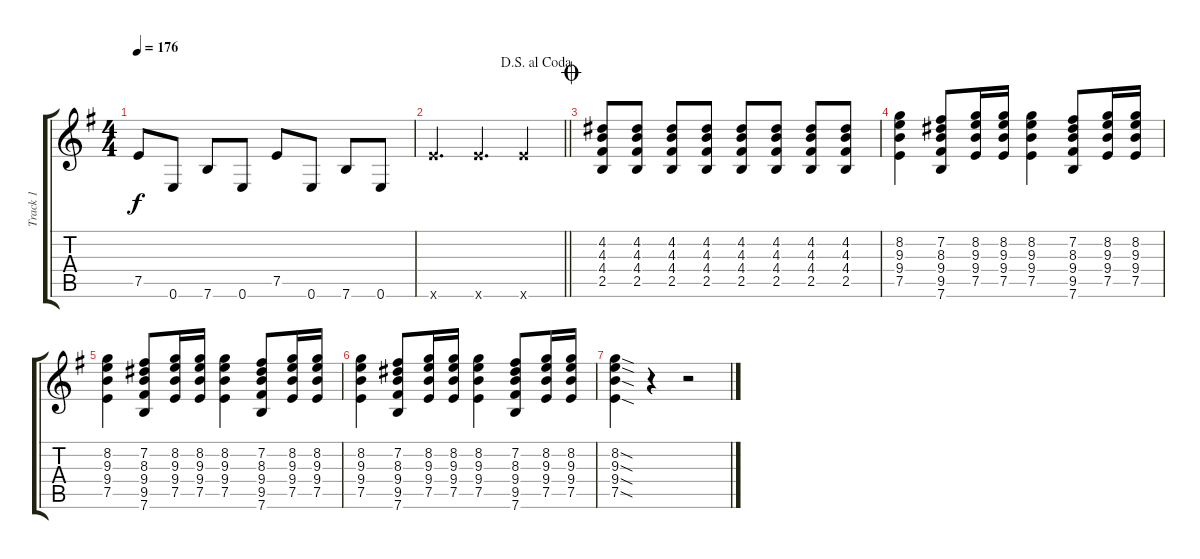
\track ("Track 1" "Track 1") {instrument distortionguitar}
\staff {score tabs}
\tuning (E4 B3 G3 D3 A2 E2) {hide}
\ts (4 4)
\tempo 176
\clef g2
\ks g
7.5.8{dy f} 0.6.8 7.6.8 0.6.8 7.5.8 0.6.8 7.6.8 0.6.8 |
\jump dalsegnoalcoda
\barLineRight lightlight
12.6{x}.4{d} 12.6{x}.4{d} 12.6{x}.4 |
\jump coda
(4.2 4.3 4.4 2.5).8 (4.2 4.3 4.4 2.5).8 (4.2 4.3 4.4 2.5).8 (4.2 4.3 4.4 2.5).8 (4.2 4.3 4.4 2.5).8 (4.2 4.3 4.4 2.5).8 (4.2 4.3 4.4 2.5).8 (4.2 4.3 4.4 2.5).8 |
(8.2 9.3 9.4 7.5).4 (7.2 8.3 9.4 9.5 7.6).8 (8.2 9.3 9.4 7.5).16 (8.2 9.3 9.4 7.5).16 (8.2 9.3 9.4 7.5).4 (7.2 8.3 9.4 9.5 7.6).8 (8.2 9.3 9.4 7.5).16 (8.2 9.3 9.4 7.5).16 |
(8.2 9.3 9.4 7.5).4 (7.2 8.3 9.4 9.5 7.6).8 (8.2 9.3 9.4 7.5).16 (8.2 9.3 9.4 7.5).16 (8.2 9.3 9.4 7.5).4 (7.2 8.3 9.4 9.5 7.6).8 (8.2 9.3 9.4 7.5).16 (8.2 9.3 9.4 7.5).16 |
(8.2 9.3 9.4 7.5).4 (7.2 8.3 9.4 9.5 7.6).8 (8.2 9.3 9.4 7.5).16 (8.2 9.3 9.4 7.5).16 (8.2 9.3 9.4 7.5).4 (7.2 8.3 9.4 9.5 7.6).8 (8.2 9.3 9.4 7.5).16 (8.2 9.3 9.4 7.5).16 |
(8.2{sod} 9.3{sod} 9.4{sod} 7.5{sod}).4 r.4 r.2
